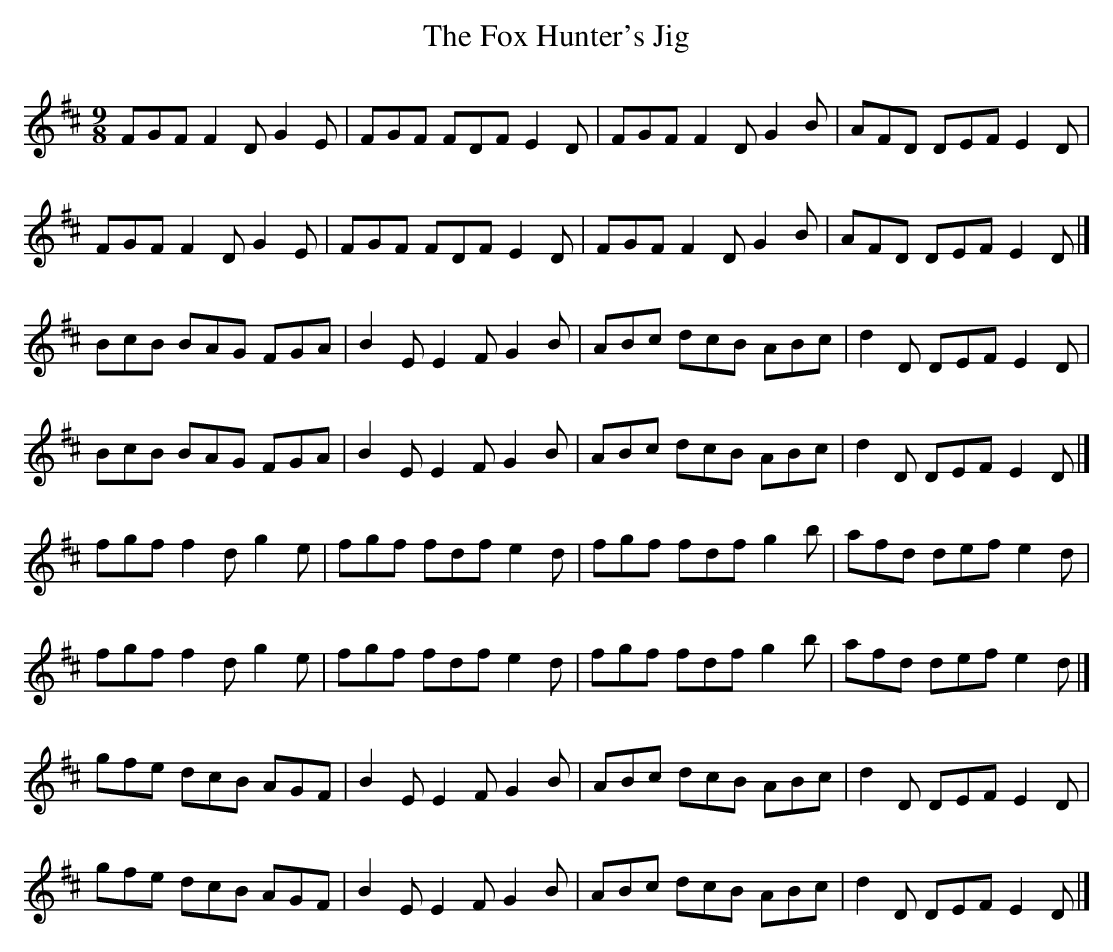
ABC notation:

X:1
T:Fox Hunter's Jig, The
M:9/8
L:1/8
K:D
FGF F2D G2E|FGF FDF E2D|FGF F2D G2B|AFD DEF E2D|!
FGF F2D G2E|FGF FDF E2D|FGF F2D G2B|AFD DEF E2D|]!
BcB BAG FGA|B2E E2F G2B|ABc dcB ABc|d2D DEF E2D|!
BcB BAG FGA|B2E E2F G2B|ABc dcB ABc|d2D DEF E2D|]!
fgf f2d g2e|fgf fdf e2d|fgf fdf g2b|afd def e2d|!
fgf f2d g2e|fgf fdf e2d|fgf fdf g2b|afd def e2d|]!
gfe dcB AGF|B2E E2F G2B|ABc dcB ABc|d2D DEF E2D|!
gfe dcB AGF|B2E E2F G2B|ABc dcB ABc|d2D DEF E2D|]!
